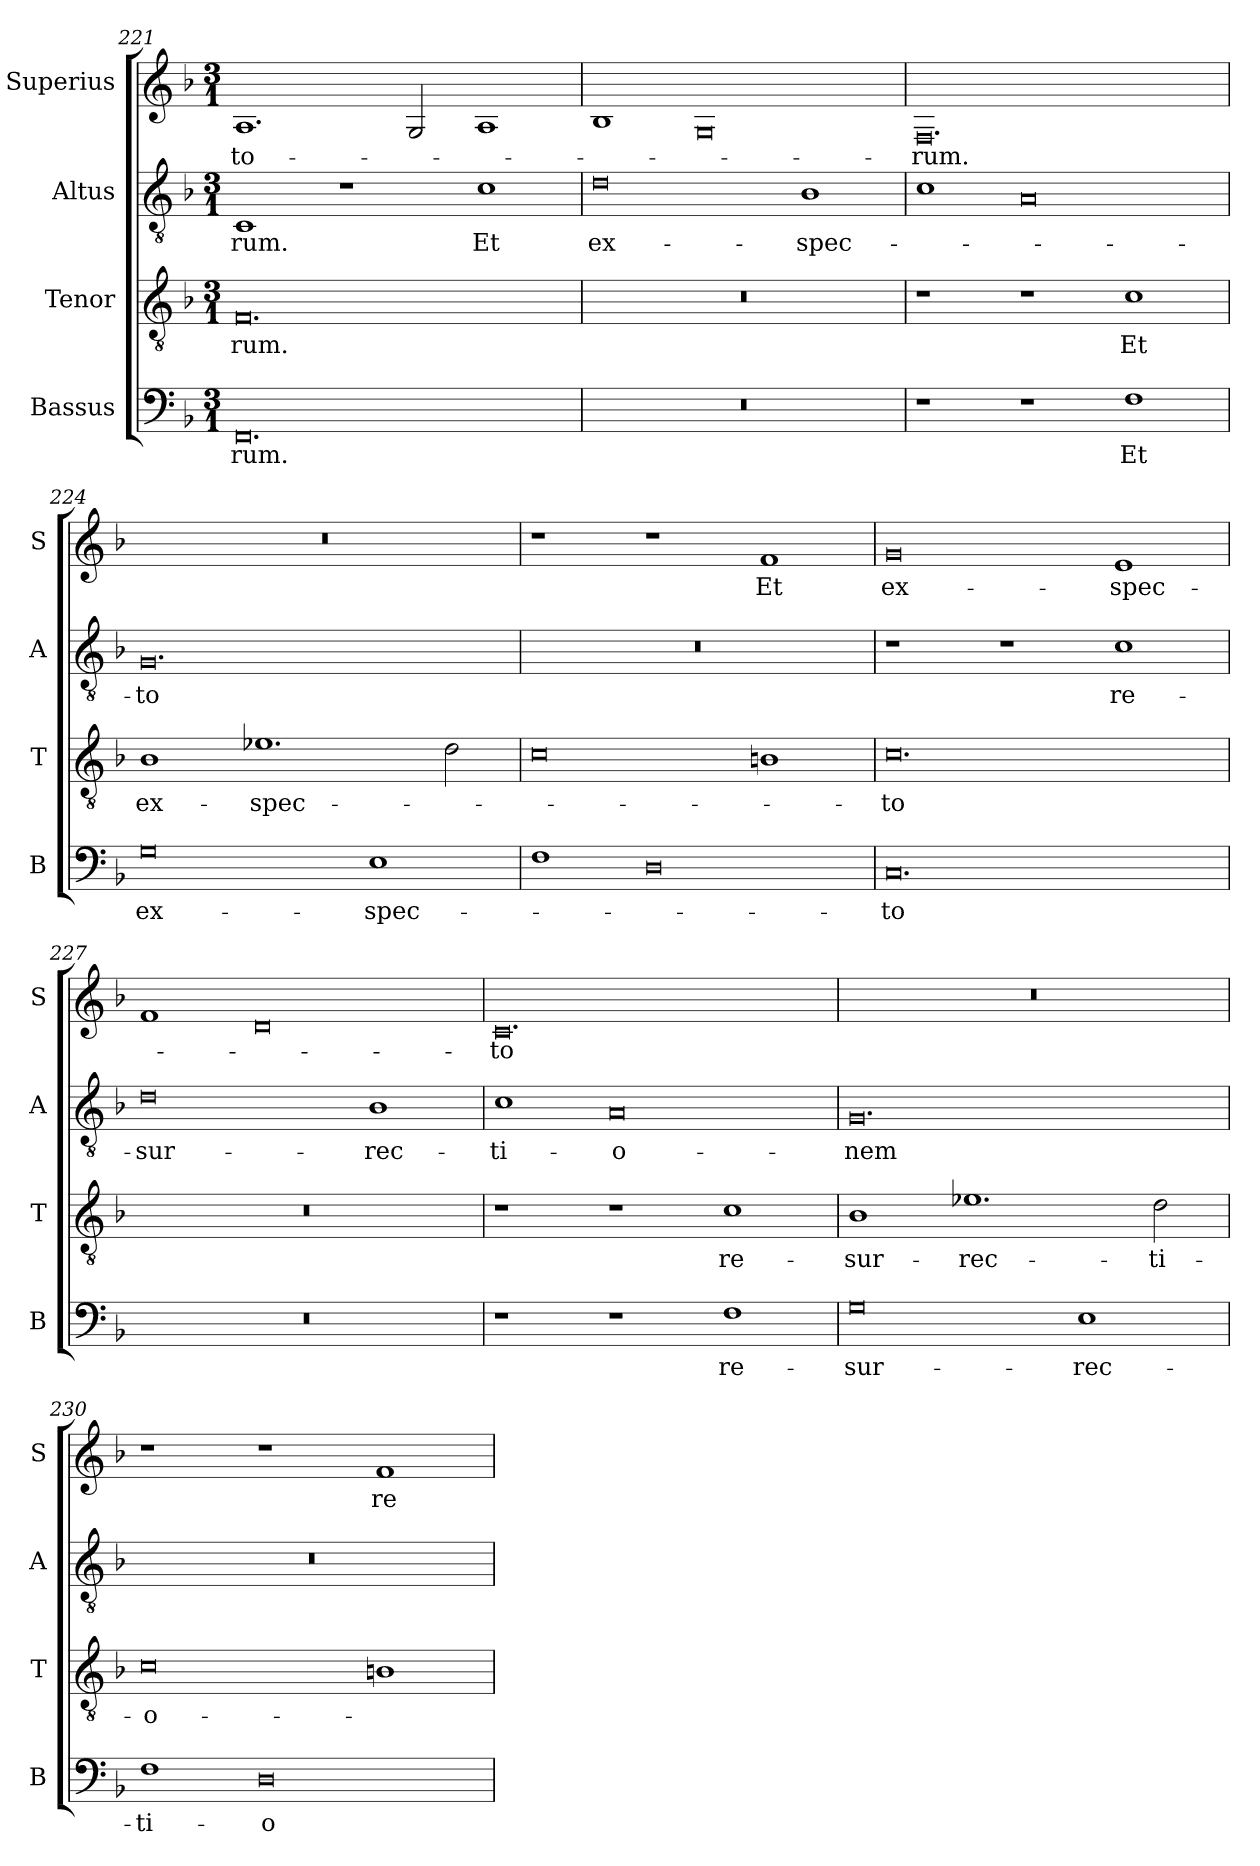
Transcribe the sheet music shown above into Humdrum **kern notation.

**kern	**text	**kern	**text	**kern	**text	**kern	**text
*part4	*part4	*part3	*part3	*part2	*part2	*part1	*part1
*staff4	*staff4	*staff3	*staff3	*staff2	*staff2	*staff1	*staff1
*I"Bassus	*	*I"Tenor	*	*I"Altus	*	*I"Superius	*
*I'B	*	*I'T	*	*I'A	*	*I'S	*
*clefF4	*	*clefGv2	*	*clefGv2	*	*clefG2	*
*k[b-]	*	*k[b-]	*	*k[b-]	*	*k[b-]	*
*M3/1	*	*M3/1	*	*M3/1	*	*M3/1	*
=221	=221	=221	=221	=221	=221	=221	=221
0.FF	-rum.	0.F	-rum.	1C	-rum.	1.A	-to-
.	.	.	.	1r	.	.	.
.	.	.	.	.	.	2G/	.
.	.	.	.	1c	Et	1A	.
=222	=222	=222	=222	=222	=222	=222	=222
0.r	.	0.r	.	0d	ex-	1B-	.
.	.	.	.	.	.	0G	.
.	.	.	.	1B-	-spec-	.	.
=223	=223	=223	=223	=223	=223	=223	=223
1r	.	1r	.	1c	.	0.F	-rum.
1r	.	1r	.	0A	.	.	.
1F	Et	1c	Et	.	.	.	.
=224	=224	=224	=224	=224	=224	=224	=224
0G	ex-	1B-	ex-	0.G	-to	0.r	.
.	.	1.e-X	-spec-	.	.	.	.
1E	-spec-	.	.	.	.	.	.
.	.	2d\	.	.	.	.	.
=225	=225	=225	=225	=225	=225	=225	=225
1F	.	0c	.	0.r	.	1r	.
0D	.	.	.	.	.	1r	.
.	.	1Bn	.	.	.	1f	Et
=226	=226	=226	=226	=226	=226	=226	=226
0.C	-to	0.c	-to	1r	.	0g	ex-
.	.	.	.	1r	.	.	.
.	.	.	.	1c	re-	1e	-spec-
=227	=227	=227	=227	=227	=227	=227	=227
0.r	.	0.r	.	0d	-sur-	1f	.
.	.	.	.	.	.	0d	.
.	.	.	.	1B-	-rec-	.	.
=228	=228	=228	=228	=228	=228	=228	=228
1r	.	1r	.	1c	-ti-	0.c	-to
1r	.	1r	.	0A	-o-	.	.
1F	re-	1c	re-	.	.	.	.
=229	=229	=229	=229	=229	=229	=229	=229
0G	-sur-	1B-	-sur-	0.G	-nem	0.r	.
.	.	1.e-X	-rec-	.	.	.	.
1E	-rec-	.	.	.	.	.	.
.	.	2d\	-ti-	.	.	.	.
=230	=230	=230	=230	=230	=230	=230	=230
1F	-ti-	0c	-o-	0.r	.	1r	.
0D	-o-	.	.	.	.	1r	.
.	.	1Bn	.	.	.	1f	re-
=	=	=	=	=	=	=	=
*-	*-	*-	*-	*-	*-	*-	*-
